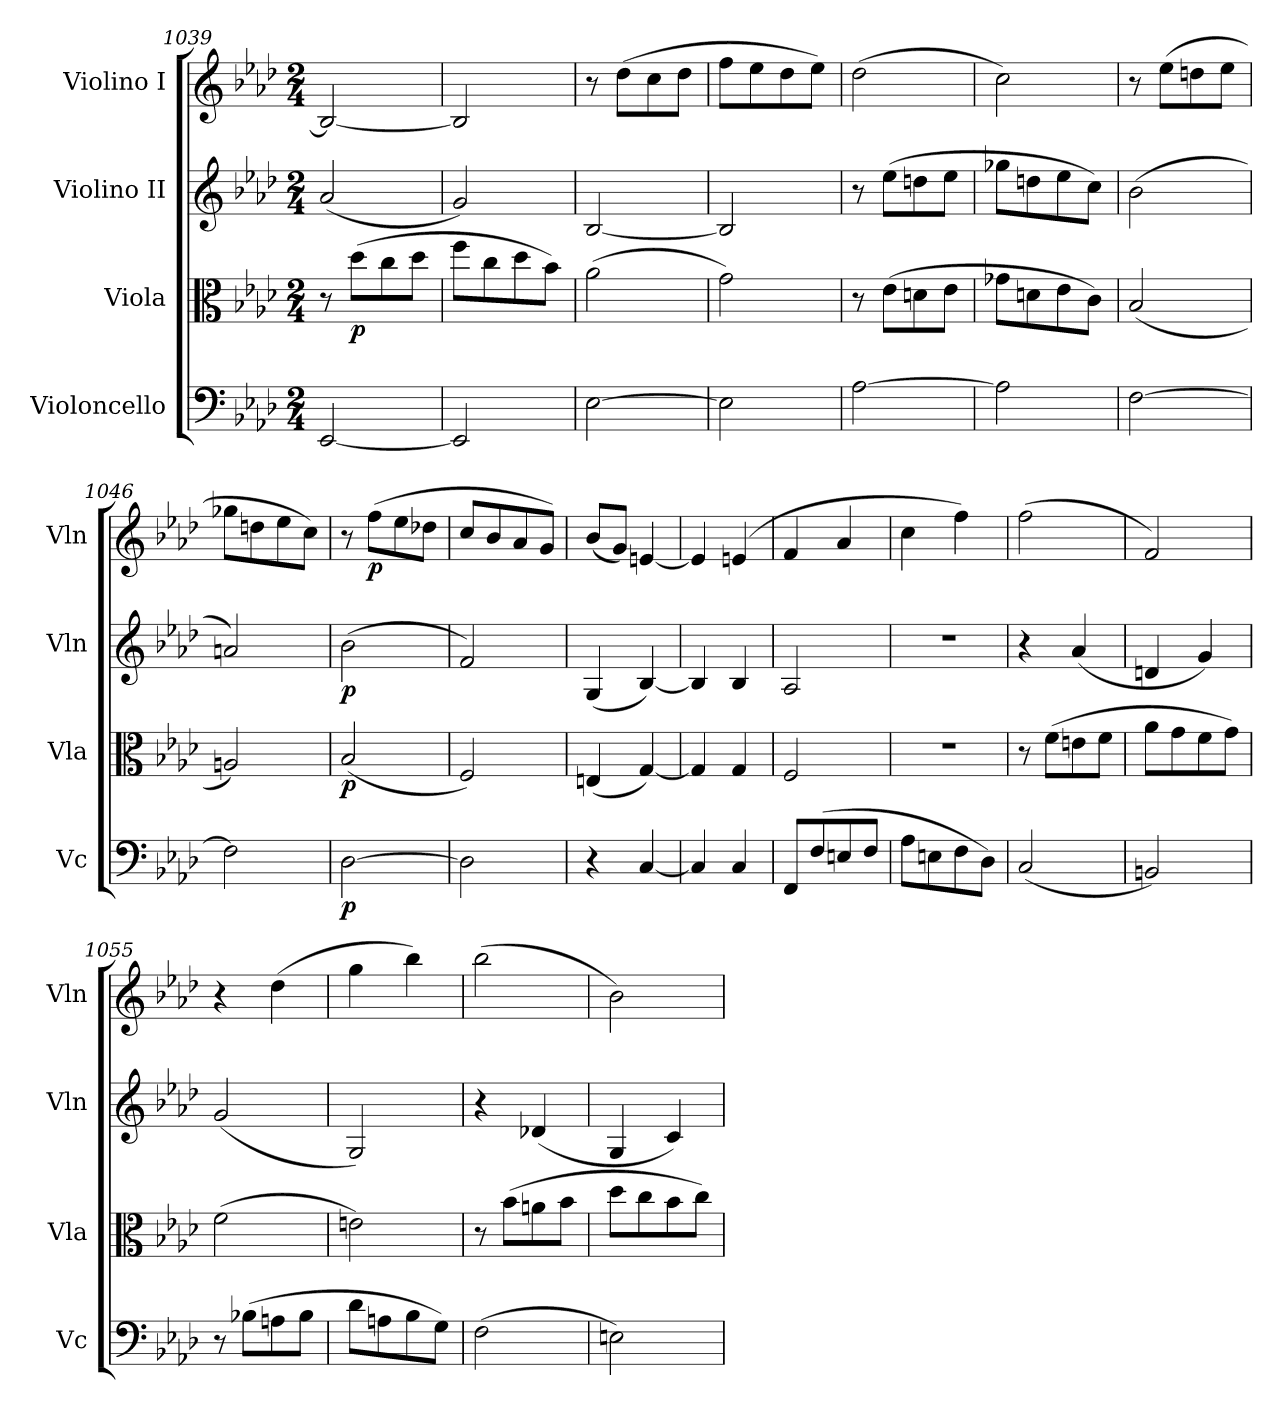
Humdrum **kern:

**kern	**dynam	**kern	**dynam	**kern	**dynam	**kern	**dynam
*part4	*part4	*part3	*part3	*part2	*part2	*part1	*part1
*staff4	*staff4	*staff3	*staff3	*staff2	*staff2	*staff1	*staff1
*I"Violoncello	*	*I"Viola	*	*I"Violino II	*	*I"Violino I	*
*I'Vc	*	*I'Vla	*	*I'Vln	*	*I'Vln	*
*clefF4	*	*clefC3	*	*clefG2	*	*clefG2	*
*k[b-e-a-d-]	*	*k[b-e-a-d-]	*	*k[b-e-a-d-]	*	*k[b-e-a-d-]	*
*M2/4	*	*M2/4	*	*M2/4	*	*M2/4	*
=1039	=1039	=1039	=1039	=1039	=1039	=1039	=1039
[2EE-/	.	8r	.	(2a-/	.	2B-/_	.
!	!	!	!LO:DY:b	!	!	!	!
.	.	(8dd-\L	p	.	.	.	.
.	.	8cc\	.	.	.	.	.
.	.	8dd-\J	.	.	.	.	.
=1040	=1040	=1040	=1040	=1040	=1040	=1040	=1040
2EE-/]	.	8ff\L	.	2g/)	.	2B-/]	.
.	.	8cc\	.	.	.	.	.
.	.	8dd-\	.	.	.	.	.
.	.	8b-\J)	.	.	.	.	.
=1041	=1041	=1041	=1041	=1041	=1041	=1041	=1041
[2E-\	.	(2a-\	.	[2B-/	.	8r	.
.	.	.	.	.	.	(8dd-\L	.
.	.	.	.	.	.	8cc\	.
.	.	.	.	.	.	8dd-\J	.
=1042	=1042	=1042	=1042	=1042	=1042	=1042	=1042
2E-\]	.	2g\)	.	2B-/]	.	8ff\L	.
.	.	.	.	.	.	8ee-\	.
.	.	.	.	.	.	8dd-\	.
.	.	.	.	.	.	8ee-\J)	.
=1043	=1043	=1043	=1043	=1043	=1043	=1043	=1043
[2A-\	.	8r	.	8r	.	(2dd-\	.
.	.	(8e-\L	.	(8ee-\L	.	.	.
.	.	8dn\	.	8ddn\	.	.	.
.	.	8e-\J	.	8ee-\J	.	.	.
=1044	=1044	=1044	=1044	=1044	=1044	=1044	=1044
2A-\]	.	8g-X\L	.	8gg-X\L	.	2cc\)	.
.	.	8dn\	.	8ddn\	.	.	.
.	.	8e-\	.	8ee-\	.	.	.
.	.	8c\J)	.	8cc\J)	.	.	.
!!LO:LB:g=z
=1045	=1045	=1045	=1045	=1045	=1045	=1045	=1045
[2F\	.	(2B-/	.	(2b-\	.	8r	.
.	.	.	.	.	.	(8ee-\L	.
.	.	.	.	.	.	8ddn\	.
.	.	.	.	.	.	8ee-\J	.
=1046	=1046	=1046	=1046	=1046	=1046	=1046	=1046
2F\]	.	2An/)	.	2an/)	.	8gg-X\L	.
.	.	.	.	.	.	8ddn\	.
.	.	.	.	.	.	8ee-\	.
.	.	.	.	.	.	8cc\J)	.
=1047	=1047	=1047	=1047	=1047	=1047	=1047	=1047
!	!LO:DY:b	!	!LO:DY:b	!	!LO:DY:b	!	!
[2D-\	p	(2B-/	p	(2b-\	p	8r	.
!	!	!	!	!	!	!	!LO:DY:b
.	.	.	.	.	.	(8ff\L	p
.	.	.	.	.	.	8ee-\	.
.	.	.	.	.	.	8dd-X\J	.
=1048	=1048	=1048	=1048	=1048	=1048	=1048	=1048
2D-\]	.	2F/)	.	2f/)	.	8cc/L	.
.	.	.	.	.	.	8b-/	.
.	.	.	.	.	.	8a-/	.
.	.	.	.	.	.	8g/J)	.
=1049	=1049	=1049	=1049	=1049	=1049	=1049	=1049
4r	.	(4En/	.	(4G/	.	(8b-/L	.
.	.	.	.	.	.	8g/J)	.
[4C/	.	[4G/)	.	[4B-/)	.	[4en/	.
=1050	=1050	=1050	=1050	=1050	=1050	=1050	=1050
4C/]	.	4G/]	.	4B-/]	.	4e/]	.
4C/	.	4G/	.	4B-/	.	(4en/	.
=1051	=1051	=1051	=1051	=1051	=1051	=1051	=1051
8FF/L	.	2F/	.	2A-/	.	4f/	.
(8F/	.	.	.	.	.	.	.
8En/	.	.	.	.	.	4a-/	.
8F/J	.	.	.	.	.	.	.
=1052	=1052	=1052	=1052	=1052	=1052	=1052	=1052
8A-\L	.	2r	.	2r	.	4cc\	.
8En\	.	.	.	.	.	.	.
8F\	.	.	.	.	.	4ff\)	.
8D-\J)	.	.	.	.	.	.	.
=1053	=1053	=1053	=1053	=1053	=1053	=1053	=1053
(2C/	.	8r	.	4r	.	(2ff\	.
.	.	(8f\L	.	.	.	.	.
.	.	8en\	.	(4a-/	.	.	.
.	.	8f\J	.	.	.	.	.
=1054	=1054	=1054	=1054	=1054	=1054	=1054	=1054
2BBn/)	.	8a-\L	.	4dn/	.	2f/)	.
.	.	8g\	.	.	.	.	.
.	.	8f\	.	4g/)	.	.	.
.	.	8g\J)	.	.	.	.	.
=1055	=1055	=1055	=1055	=1055	=1055	=1055	=1055
8r	.	(2f\	.	(2g/	.	4r	.
(8B-X\L	.	.	.	.	.	.	.
8An\	.	.	.	.	.	(4dd-\	.
8B-\J	.	.	.	.	.	.	.
!!LO:LB:g=z
=1056	=1056	=1056	=1056	=1056	=1056	=1056	=1056
8d-\L	.	2en\)	.	2G/)	.	4gg\	.
8An\	.	.	.	.	.	.	.
8B-\	.	.	.	.	.	4bb-\)	.
8G\J)	.	.	.	.	.	.	.
=1057	=1057	=1057	=1057	=1057	=1057	=1057	=1057
(2F\	.	8r	.	4r	.	(2bb-\	.
.	.	(8b-\L	.	.	.	.	.
.	.	8an\	.	(4d-X/	.	.	.
.	.	8b-\J	.	.	.	.	.
=1058	=1058	=1058	=1058	=1058	=1058	=1058	=1058
2En\)	.	8dd-\L	.	4G/	.	2b-\)	.
.	.	8cc\	.	.	.	.	.
.	.	8b-\	.	4c/)	.	.	.
.	.	8cc\J)	.	.	.	.	.
=	=	=	=	=	=	=	=
*-	*-	*-	*-	*-	*-	*-	*-
